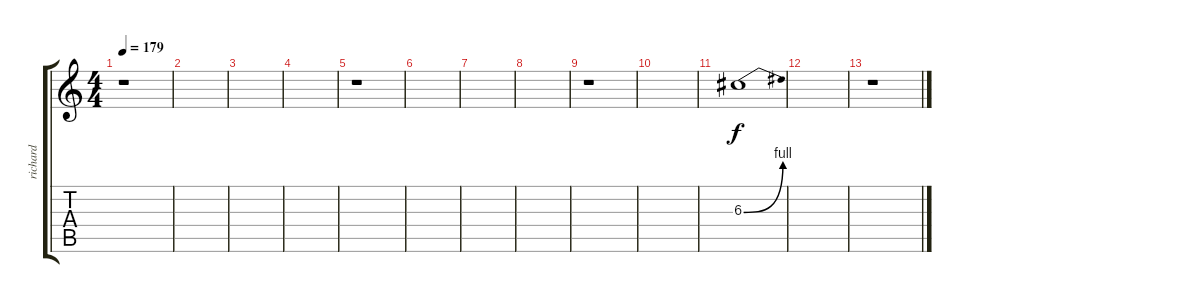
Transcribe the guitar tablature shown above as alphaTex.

\track ("richard" "richard") {instrument electricguitarclean}
\staff {score tabs}
\tuning (E4 B3 G3 D3 A2 E2) {hide}
\ts (4 4)
\tempo 179
\clef g2
\ks c
r.1{dy f} |
|
|
|
r.1 |
|
|
|
r.1 |
|
6.3{be (bend 0 0 60 4)}.1 |
|
r.1
